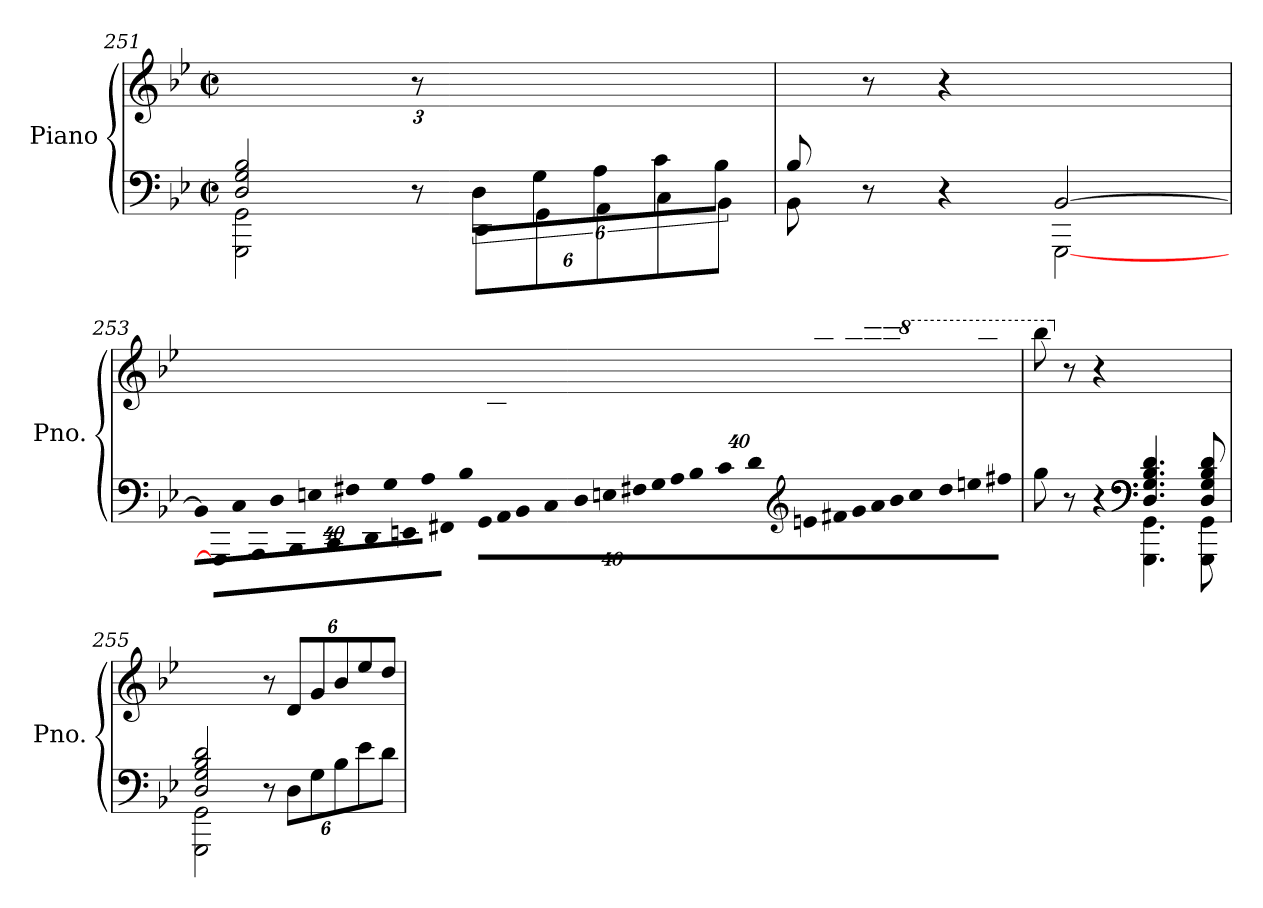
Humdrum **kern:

**kern	**kern
*part1	*part1
*staff2	*staff1
*I"Piano	*
*I'Pno.	*
*clefF4	*clefG2
*k[b-e-]	*k[b-e-]
*M2/2	*M2/2
*met(c|)	*met(c|)
=251	=251
*^	*
2D/ 2G/ 2B-/	2GGG\ 2GG\	2ryy
*	*Xbrackettup	*Xbrackettup
*	*	*MM120
12ryy	12r	12r
12D\L	12DD\L	12%5ryy
12G\	12GG\	.
12A\	12AA\	.
12c\	12C\	.
12B-\J	12BB-\J	.
=252	=252	=252
8B-/	8BB-\	8ryy
4.ryy	8r	8r
.	4r	4r
[2BB-/	[2GGG\	2ryy
!!LO:LB:g=z
=253	=253	=253
!LO:N:vis=16	!	!
640%23BB-\LL]	960%7ryy	80%23ryy
!	!LO:N:vis=16	!
.	640%23GGG\LL]	.
!LO:N:vis=16	!	!
640%23C\	.	.
!	!LO:N:vis=16	!
.	640%23AAA\	.
!LO:N:vis=16	!	!
640%23D\	.	.
!	!LO:N:vis=16	!
.	640%23BBB-\	.
!LO:N:vis=16	!	!
640%23En\	.	.
!	!LO:N:vis=16	!
.	640%23CC\	.
!LO:N:vis=16	!	!
640%23F#X\	.	.
!	!LO:N:vis=16	!
.	640%23DD\	.
!LO:N:vis=16	!	!
640%23G\	.	.
!	!LO:N:vis=16	!
.	640%23EEn\	.
!LO:N:vis=16	!	!
640%23A\JJ	.	.
!	!LO:N:vis=16	!
.	640%23FF#X\JJ	.
!LO:N:vis=16	!	!
640%23B-/LL	.	.
!	!LO:N:vis=16	!
.	640%23GG\LL	.
!	!	!LO:N:vis=16
960%697ryy	.	640%23c/
!	!LO:N:vis=16	!
.	640%23AA\	.
!	!	!LO:N:vis=16
.	.	640%23d/
!	!LO:N:vis=16	!
.	640%23BB-\	.
!	!	!LO:N:vis=16
.	.	640%23en/
!	!LO:N:vis=16	!
.	640%23C\	.
!	!	!LO:N:vis=16
.	.	640%23f#X\
!	!LO:N:vis=16	!
.	640%23D\	.
!	!	!LO:N:vis=16
.	.	640%23g\
!	!LO:N:vis=16	!
.	640%23En\	.
!	!	!LO:N:vis=16
.	.	640%23a\
!	!LO:N:vis=16	!
.	640%23F#X\	.
!	!	!LO:N:vis=16
.	.	640%23b-\
!	!LO:N:vis=16	!
.	640%23G\	.
!	!	!LO:N:vis=16
.	.	640%23cc\
!	!LO:N:vis=16	!
.	640%23A\	.
!	!	!LO:N:vis=16
.	.	640%23dd\
!	!LO:N:vis=16	!
.	640%23B-\	.
!	!	!LO:N:vis=16
.	.	640%23een\
!	!LO:N:vis=16	!
.	640%23c\	.
!	!	!LO:N:vis=16
.	.	640%23ff#X\
!	!LO:N:vis=16	!
.	640%23d\	.
!	!	!LO:N:vis=16
.	.	640%23gg\
*clefG2	*	*
!	!LO:N:vis=16	!
.	640%23en\	.
!	!	!LO:N:vis=16
.	.	640%23aa\
!	!LO:N:vis=16	!
.	640%23f#X\	.
!	!	!LO:N:vis=16
.	.	640%23bb-\
!	!LO:N:vis=16	!
.	640%23g\	.
!	!	!LO:N:vis=16
.	.	640%23ccc\
!	!LO:N:vis=16	!
.	640%23a\	.
!	!	!LO:N:vis=16
.	.	640%23ddd\
!	!LO:N:vis=16	!
.	640%23b-\	.
*	*	*8va
!	!	!LO:N:vis=16
.	.	640%23eeen\
!	!LO:N:vis=16	!
.	640%23cc\	.
!	!	!LO:N:vis=16
.	.	640%23fff#X\
!	!LO:N:vis=16	!
.	640%23dd\	.
!	!	!LO:N:vis=16
.	.	640%23ggg\
!	!LO:N:vis=16	!
.	640%23een\	.
!	!	!LO:N:vis=16
.	.	640%23aaa\JJ
!	!LO:N:vis=16	!
.	640%23ff#X\JJ	.
.	.	960%7ryy
=254	=254	=254
2ryy	8gg\	8bbb-\
*	*	*X8va
*	*	*MM80
.	8r	8r
.	4r	4r
*clefF4	*	*
4.D/ 4.G/ 4.B-/ 4.d/	4.GGG\ 4.GG\	2ryy
8D/ 8G/ 8B-/ 8d/	8GGG\ 8GG\	.
=255	=255	=255
2D/ 2G/ 2B-/ 2d/	2GGG\ 2GG\	2ryy
*	*	*MM90
2ryy	12r	12r
.	12D\L	12d/L
.	12G\	12g/
.	12B-\	12b-/
.	12e-\	12ee-/
.	12d\J	12dd/J
*v	*v	*
=	=
*-	*-
